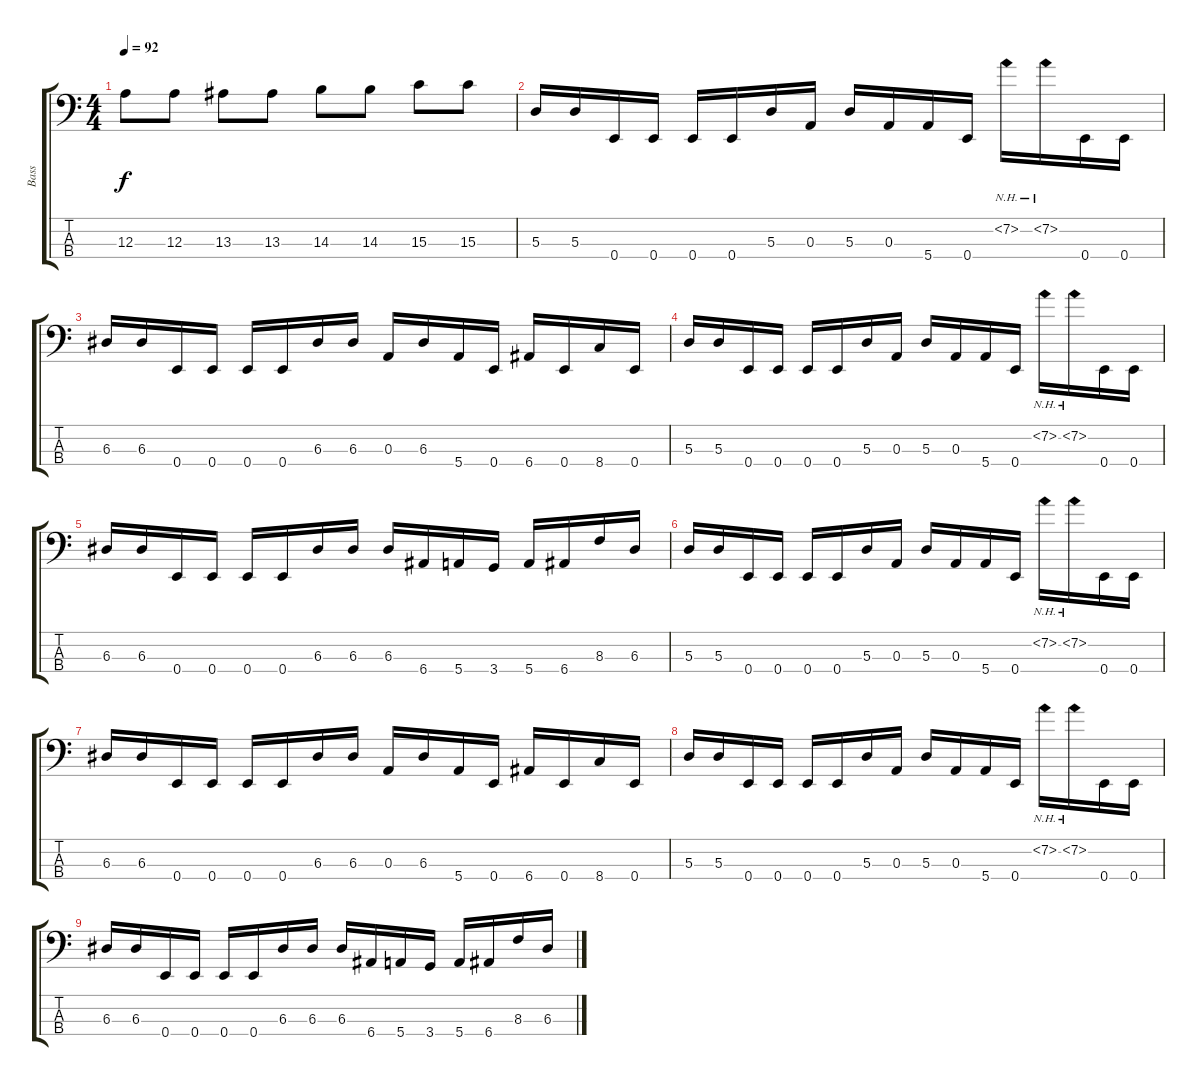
\track ("Bass" "Bass") {instrument electricbassfinger}
\staff {score tabs}
\tuning (G2 D2 A1 E1) {hide}
\ts (4 4)
\tempo 92
\clef f4
\ks c
12.3.8{dy f} 12.3.8 13.3.8 13.3.8 14.3.8 14.3.8 15.3.8 15.3.8 |
5.3.16 5.3.16 0.4.16 0.4.16 0.4.16 0.4.16 5.3.16 0.3.16 5.3.16 0.3.16 5.4.16 0.4.16 7.2{nh}.16 7.2{nh}.16 0.4.16 0.4.16 |
6.3.16 6.3.16 0.4.16 0.4.16 0.4.16 0.4.16 6.3.16 6.3.16 0.3.16 6.3.16 5.4.16 0.4.16 6.4.16 0.4.16 8.4.16 0.4.16 |
5.3.16 5.3.16 0.4.16 0.4.16 0.4.16 0.4.16 5.3.16 0.3.16 5.3.16 0.3.16 5.4.16 0.4.16 7.2{nh}.16 7.2{nh}.16 0.4.16 0.4.16 |
6.3.16 6.3.16 0.4.16 0.4.16 0.4.16 0.4.16 6.3.16 6.3.16 6.3.16 6.4.16 5.4.16 3.4.16 5.4.16 6.4.16 8.3.16 6.3.16 |
5.3.16 5.3.16 0.4.16 0.4.16 0.4.16 0.4.16 5.3.16 0.3.16 5.3.16 0.3.16 5.4.16 0.4.16 7.2{nh}.16 7.2{nh}.16 0.4.16 0.4.16 |
6.3.16 6.3.16 0.4.16 0.4.16 0.4.16 0.4.16 6.3.16 6.3.16 0.3.16 6.3.16 5.4.16 0.4.16 6.4.16 0.4.16 8.4.16 0.4.16 |
5.3.16 5.3.16 0.4.16 0.4.16 0.4.16 0.4.16 5.3.16 0.3.16 5.3.16 0.3.16 5.4.16 0.4.16 7.2{nh}.16 7.2{nh}.16 0.4.16 0.4.16 |
6.3.16 6.3.16 0.4.16 0.4.16 0.4.16 0.4.16 6.3.16 6.3.16 6.3.16 6.4.16 5.4.16 3.4.16 5.4.16 6.4.16 8.3.16 6.3.16
